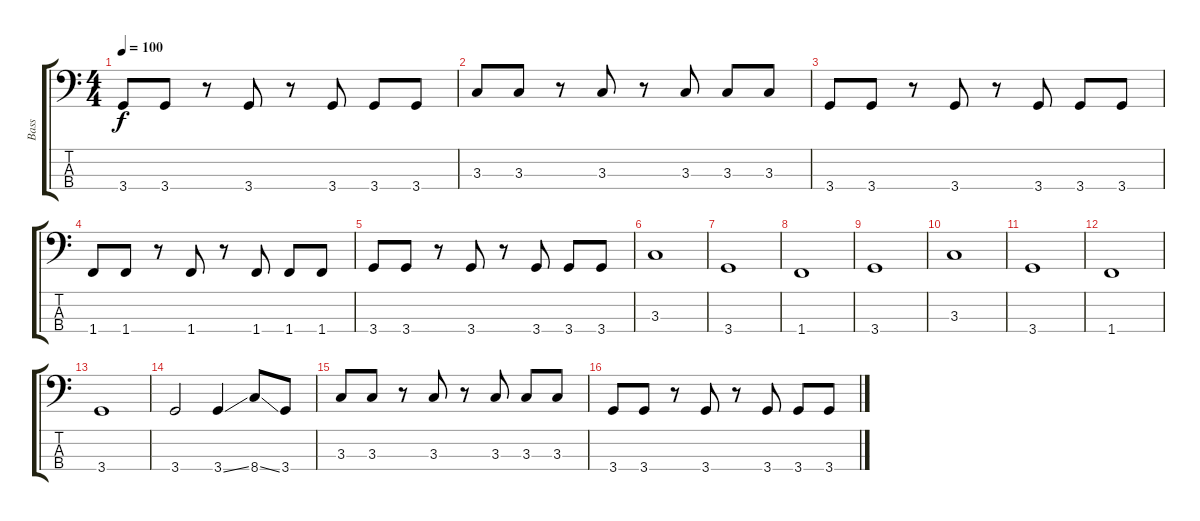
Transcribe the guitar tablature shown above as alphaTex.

\track ("Bass" "Bass") {instrument acousticguitarnylon}
\staff {score tabs}
\tuning (G2 D2 A1 E1) {hide}
\ts (4 4)
\tempo 100
\clef f4
\ks c
3.4.8{dy f} 3.4.8 r.8 3.4.8 r.8 3.4.8 3.4.8 3.4.8 |
3.3.8 3.3.8 r.8 3.3.8 r.8 3.3.8 3.3.8 3.3.8 |
3.4.8 3.4.8 r.8 3.4.8 r.8 3.4.8 3.4.8 3.4.8 |
1.4.8 1.4.8 r.8 1.4.8 r.8 1.4.8 1.4.8 1.4.8 |
3.4.8 3.4.8 r.8 3.4.8 r.8 3.4.8 3.4.8 3.4.8 |
3.3.1 |
3.4.1 |
1.4.1 |
3.4.1 |
3.3.1 |
3.4.1 |
1.4.1 |
3.4.1 |
3.4.2 3.4{ss}.4 8.4{ss}.8 3.4.8 |
3.3.8 3.3.8 r.8 3.3.8 r.8 3.3.8 3.3.8 3.3.8 |
3.4.8 3.4.8 r.8 3.4.8 r.8 3.4.8 3.4.8 3.4.8
